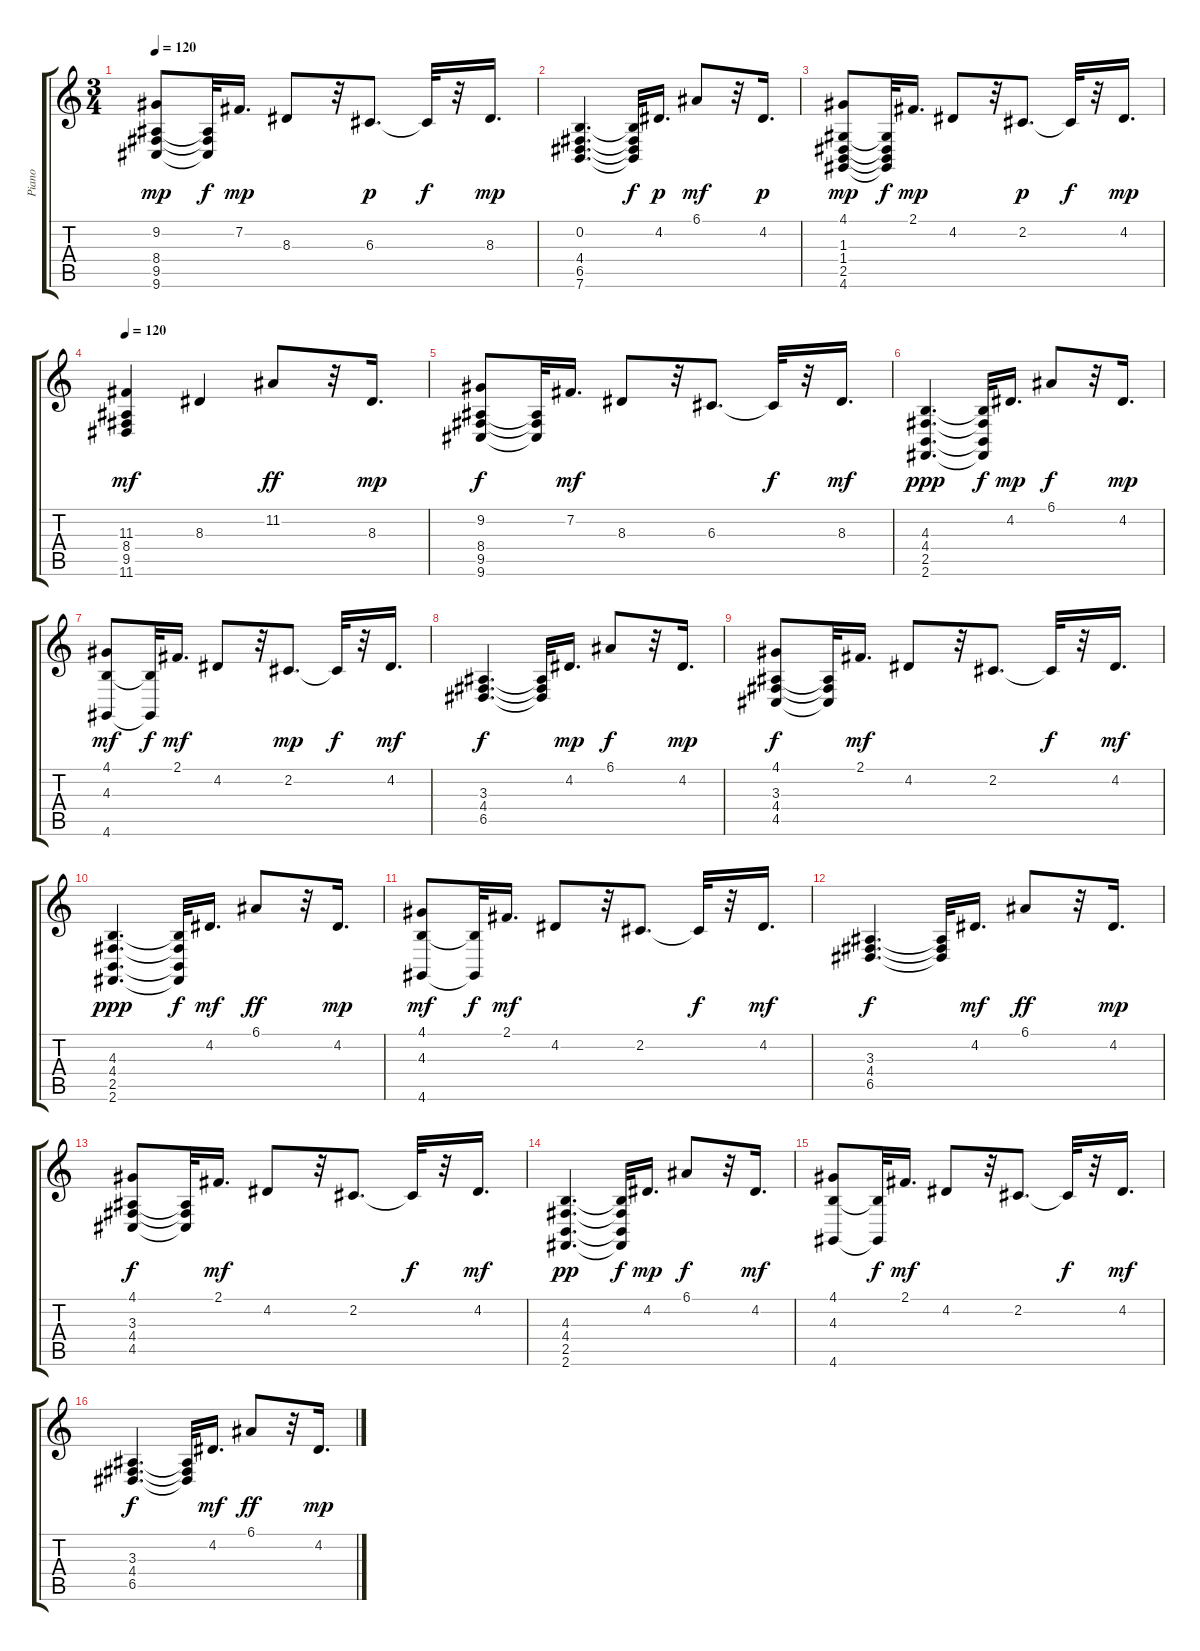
\track ("Piano" "Piano") {instrument acousticgrandpiano}
\staff {score tabs}
\tuning (E4 B3 G3 D3 A2 E2) {hide}
\ts (3 4)
\tempo 120
\clef g2
\ks c
(9.2 8.4 9.5 9.6).8{dy mp} (8.4{t} 9.5{t} 9.6{t}).32{dy f} 7.2.16{d dy mp} 8.3.8 r.32 6.3.8{d dy p} 6.3{t}.32{dy f} r.32 8.3.16{d dy mp} |
(0.2 4.4 6.5 7.6).4{d} (0.2{t} 4.4{t} 6.5{t} 7.6{t}).32{dy f} 4.2.16{d dy p} 6.1.8{dy mf} r.32 4.2.16{d dy p} |
(4.1 1.3 1.4 2.5 4.6).8{dy mp} (1.3{t} 1.4{t} 2.5{t} 4.6{t}).32{dy f} 2.1.16{d dy mp} 4.2.8 r.32 2.2.8{d dy p} 2.2{t}.32{dy f} r.32 4.2.16{d dy mp} |
\tempo 120
(11.3 8.4 9.5 11.6).4{dy mf} 8.3.4 11.2.8{dy ff} r.32 8.3.16{d dy mp} |
(9.2 8.4 9.5 9.6).8{dy f} (8.4{t} 9.5{t} 9.6{t}).32 7.2.16{d dy mf} 8.3.8 r.32 6.3.8{d} 6.3{t}.32{dy f} r.32 8.3.16{d dy mf} |
(4.3 4.4 2.5 2.6).4{d dy ppp} (4.3{t} 4.4{t} 2.5{t} 2.6{t}).32{dy f} 4.2.16{d dy mp} 6.1.8{dy f} r.32 4.2.16{d dy mp} |
(4.1 4.3 4.6).8{dy mf} (4.3{t} 4.6{t}).32{dy f} 2.1.16{d dy mf} 4.2.8 r.32 2.2.8{d dy mp} 2.2{t}.32{dy f} r.32 4.2.16{d dy mf} |
(3.3 4.4 6.5).4{d dy f} (3.3{t} 4.4{t} 6.5{t}).32 4.2.16{d dy mp} 6.1.8{dy f} r.32 4.2.16{d dy mp} |
(4.1 3.3 4.4 4.5).8{dy f} (3.3{t} 4.4{t} 4.5{t}).32 2.1.16{d dy mf} 4.2.8 r.32 2.2.8{d} 2.2{t}.32{dy f} r.32 4.2.16{d dy mf} |
(4.3 4.4 2.5 2.6).4{d dy ppp} (4.3{t} 4.4{t} 2.5{t} 2.6{t}).32{dy f} 4.2.16{d dy mf} 6.1.8{dy ff} r.32 4.2.16{d dy mp} |
(4.1 4.3 4.6).8{dy mf} (4.3{t} 4.6{t}).32{dy f} 2.1.16{d dy mf} 4.2.8 r.32 2.2.8{d} 2.2{t}.32{dy f} r.32 4.2.16{d dy mf} |
(3.3 4.4 6.5).4{d dy f} (3.3{t} 4.4{t} 6.5{t}).32 4.2.16{d dy mf} 6.1.8{dy ff} r.32 4.2.16{d dy mp} |
(4.1 3.3 4.4 4.5).8{dy f} (3.3{t} 4.4{t} 4.5{t}).32 2.1.16{d dy mf} 4.2.8 r.32 2.2.8{d} 2.2{t}.32{dy f} r.32 4.2.16{d dy mf} |
(4.3 4.4 2.5 2.6).4{d dy pp} (4.3{t} 4.4{t} 2.5{t} 2.6{t}).32{dy f} 4.2.16{d dy mp} 6.1.8{dy f} r.32 4.2.16{d dy mf} |
(4.1 4.3 4.6).8 (4.3{t} 4.6{t}).32{dy f} 2.1.16{d dy mf} 4.2.8 r.32 2.2.8{d} 2.2{t}.32{dy f} r.32 4.2.16{d dy mf} |
(3.3 4.4 6.5).4{d dy f} (3.3{t} 4.4{t} 6.5{t}).32 4.2.16{d dy mf} 6.1.8{dy ff} r.32 4.2.16{d dy mp}
